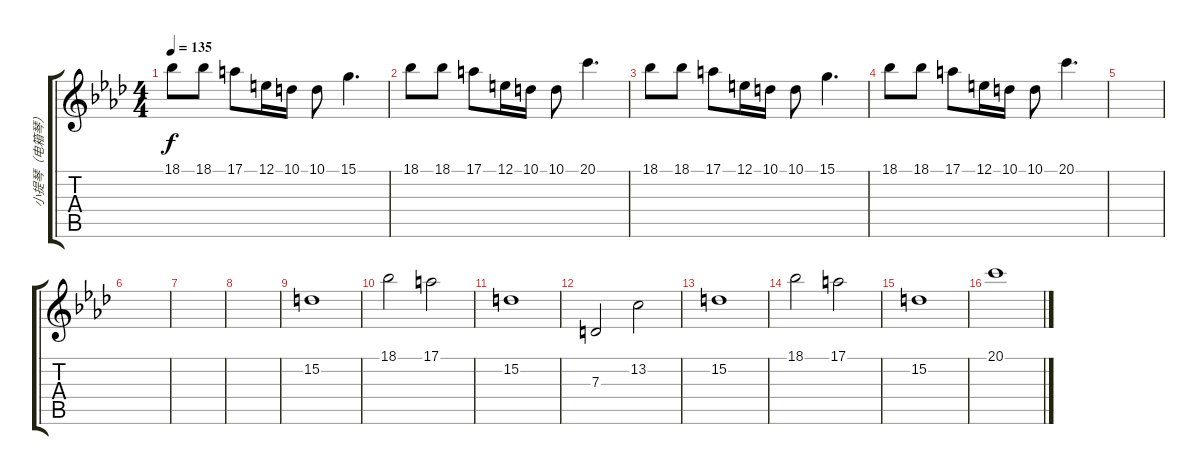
\track ("小提琴（电箱琴）" "小提琴（电箱琴）") {instrument violin}
\staff {score tabs}
\tuning (E4 B3 G3 D3 A2 E2) {hide}
\ts (4 4)
\tempo 135
\clef g2
\ks ab
18.1.8{dy f} 18.1.8 17.1.8 12.1.16 10.1.16 10.1.8 15.1.4{d} |
18.1.8 18.1.8 17.1.8 12.1.16 10.1.16 10.1.8 20.1.4{d} |
18.1.8 18.1.8 17.1.8 12.1.16 10.1.16 10.1.8 15.1.4{d} |
18.1.8 18.1.8 17.1.8 12.1.16 10.1.16 10.1.8 20.1.4{d} |
|
|
|
|
15.2.1 |
18.1.2 17.1.2 |
15.2.1 |
7.3.2 13.2.2 |
15.2.1 |
18.1.2 17.1.2 |
15.2.1 |
20.1.1
